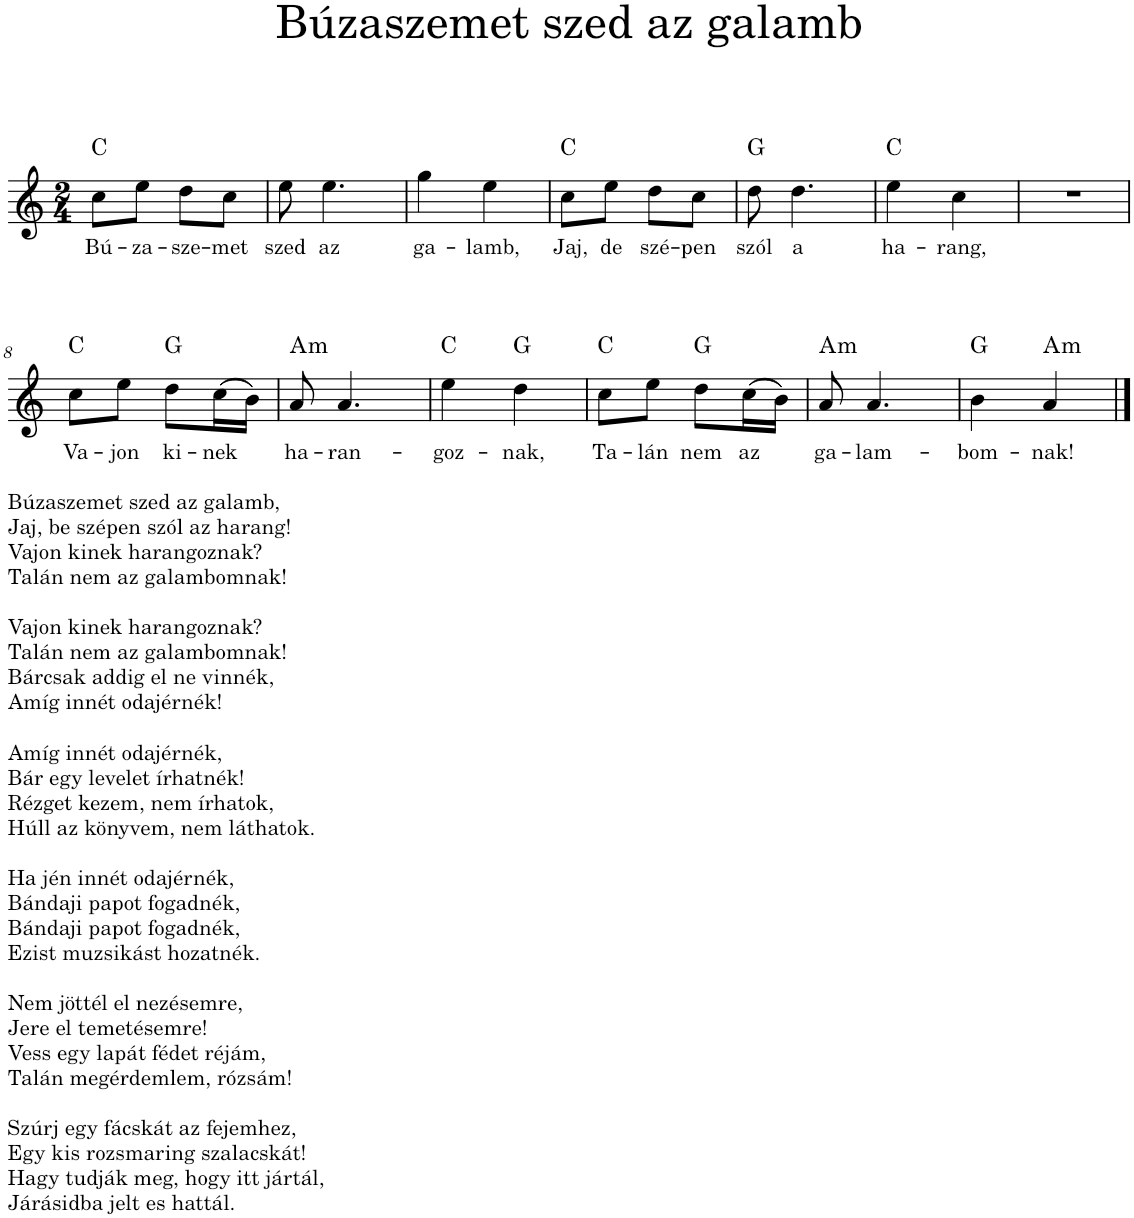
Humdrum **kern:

**kern	**text	**harte
*part1	*part1	*part1
*staff1	*staff1	*
*I"Piano	*	*
*I'Pno.	*	*
*clefG2	*	*
*k[]	*	*
*M2/4	*	*
=1	=1	=1
!	!LO:LY:b	!
8cc\L	Bú-	C:maj
!	!LO:LY:b	!
8ee\J	-za-	.
!	!LO:LY:b	!
8dd\L	-sze-	.
!	!LO:LY:b	!
8cc\J	-met	.
=2	=2	=2
!	!LO:LY:b	!
8ee\	szed	.
!	!LO:LY:b	!
4.ee\	az	.
=3	=3	=3
!	!LO:LY:b	!
4gg\	ga-	.
!	!LO:LY:b	!
4ee\	-lamb,	.
=4	=4	=4
!	!LO:LY:b	!
8cc\L	Jaj,	C:maj
!	!LO:LY:b	!
8ee\J	de	.
!	!LO:LY:b	!
8dd\L	szé-	.
!	!LO:LY:b	!
8cc\J	-pen	.
=5	=5	=5
!	!LO:LY:b	!
8dd\	szól	G:maj
!	!LO:LY:b	!
4.dd\	a	.
=6	=6	=6
!	!LO:LY:b	!
4ee\	ha-	C:maj
!	!LO:LY:b	!
4cc\	-rang,	.
=7	=7	=7
2r	.	.
!!LO:LB:g=z
=8	=8	=8
!LO:TX:b:t=Búzaszemet szed az galamb,	!	!
!LO:TX:b:t=Jaj, be szépen szól az harang!	!	!
!LO:TX:b:t=Vajon kinek harangoznak?	!	!
!LO:TX:b:t=Talán nem az galambomnak!	!	!
!LO:TX:b:t=Vajon kinek harangoznak?	!	!
!LO:TX:b:t=Talán nem az galambomnak!	!	!
!LO:TX:b:t=Bárcsak addig el ne vinnék,	!	!
!LO:TX:b:t=Amíg innét odajérnék!	!	!
!LO:TX:b:t=Amíg innét odajérnék,	!	!
!LO:TX:b:t=Bár egy levelet írhatnék!	!	!
!LO:TX:b:t=Rézget kezem, nem írhatok,	!	!
!LO:TX:b:t=Húll az könyvem, nem láthatok.	!	!
!LO:TX:b:t=Ha jén innét odajérnék,	!	!
!LO:TX:b:t=Bándaji papot fogadnék,	!	!
!LO:TX:b:t=Bándaji papot fogadnék,	!	!
!LO:TX:b:t=Ezist muzsikást hozatnék.	!	!
!LO:TX:b:t=Nem jöttél el nezésemre,	!	!
!LO:TX:b:t=Jere el temetésemre!	!	!
!LO:TX:b:t=Vess egy lapát fédet réjám,	!	!
!LO:TX:b:t=Talán megérdemlem, rózsám!	!	!
!LO:TX:b:t=Szúrj egy fácskát az fejemhez,	!	!
!LO:TX:b:t=Egy kis rozsmaring szalacskát!	!	!
!LO:TX:b:t=Hagy tudják meg, hogy itt jártál,	!	!
!LO:TX:b:t=Járásidba jelt es hattál.	!	!
!	!LO:LY:b	!
8cc\L	Va-	C:maj
!	!LO:LY:b	!
8ee\J	-jon	.
!	!LO:LY:b	!
8dd\L	ki-	G:maj
!	!LO:LY:b	!
(16cc\L	-nek	.
16b\JJ)	.	.
=9	=9	=9
!	!LO:LY:b	!LO:H:kt=m
8a/	ha-	A:min
!	!LO:LY:b	!
4.a/	-ran-	.
=10	=10	=10
!	!LO:LY:b	!
4ee\	-goz-	C:maj
!	!LO:LY:b	!
4dd\	-nak,	G:maj
=11	=11	=11
!	!LO:LY:b	!
8cc\L	Ta-	C:maj
!	!LO:LY:b	!
8ee\J	-lán	.
!	!LO:LY:b	!
8dd\L	nem	G:maj
!	!LO:LY:b	!
(16cc\L	az	.
16b\JJ)	.	.
=12	=12	=12
!	!LO:LY:b	!LO:H:kt=m
8a/	ga-	A:min
!	!LO:LY:b	!
4.a/	-lam-	.
=13	=13	=13
!	!LO:LY:b	!
4b\	-bom-	G:maj
!	!LO:LY:b	!LO:H:kt=m
4a/	-nak!	A:min
==	==	==
*-	*-	*-
